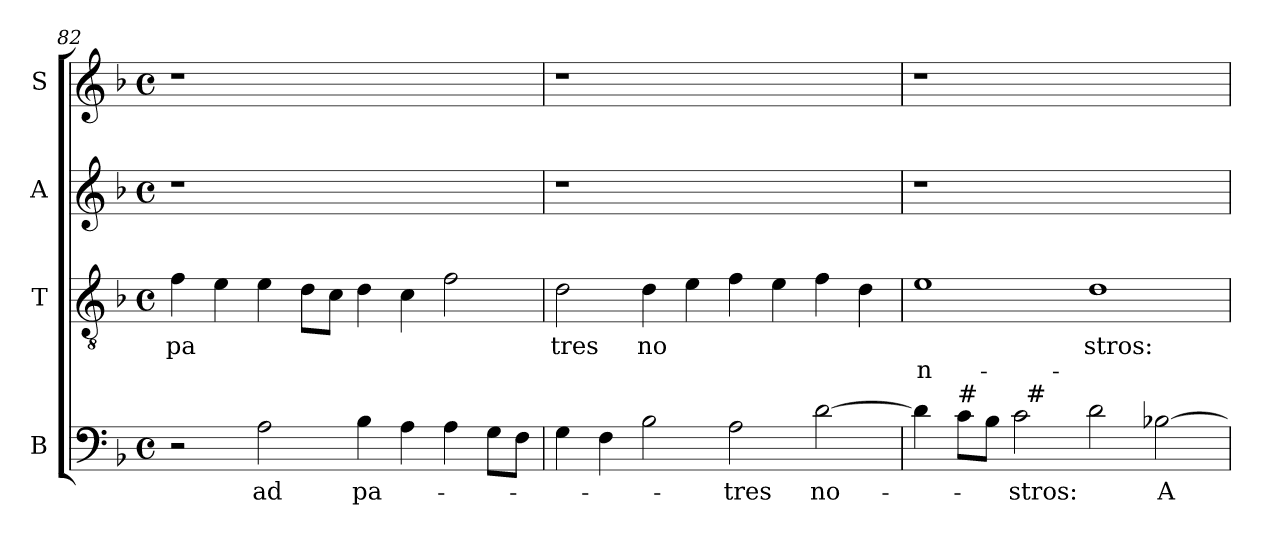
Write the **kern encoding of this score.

**kern	**text	**kern	**text	**text	**kern	**kern
*part4	*part4	*part3	*part3	*part3	*part2	*part1
*staff4	*staff4	*staff3	*staff3	*staff3	*staff2	*staff1
*I"B	*	*I"T	*	*	*I"A	*I"S
*I'B	*	*I'T	*	*	*I'A	*I'S
!!LO:PB:g=z
*clefF4	*	*clefGv2	*	*	*clefG2	*clefG2
*k[b-]	*	*k[b-]	*	*	*k[b-]	*k[b-]
*F:	*	*F:	*	*	*F:	*F:
*M4/4	*	*M4/4	*	*	*M4/4	*M4/4
*met(c)	*	*met(c)	*	*	*met(c)	*met(c)
=82	=82	=82	=82	=82	=82	=82
!	!	!	!LO:LY:b	!	!	!
2r	.	4f\	pa	.	1r	1r
.	.	4e\	.	.	.	.
!	!LO:LY:b:cj	!	!	!	!	!
2A\	ad	4e\	.	.	.	.
.	.	8d\L	.	.	.	.
.	.	8c\J	.	.	.	.
!	!LO:LY:b	!	!	!	!	!
4B-\	pa-	4d\	.	.	1ryy	1ryy
4A\	.	4c\	.	.	.	.
4A\	.	2f\	.	.	.	.
8G\L	.	.	.	.	.	.
8F\J	.	.	.	.	.	.
=83	=83	=83	=83	=83	=83	=83
!	!	!	!LO:LY:b:cj	!	!	!
4G\	.	2d\	tres	.	1r	1r
4F\	.	.	.	.	.	.
!	!	!	!LO:LY:b:cj	!	!	!
2B-\	.	4d\	no	.	.	.
.	.	4e\	.	.	.	.
!	!LO:LY:b:cj	!	!	!	!	!
2A\	-tres	4f\	.	.	1ryy	1ryy
.	.	4e\	.	.	.	.
!	!LO:LY:b:cj	!	!	!	!	!
[>2d\	no-	4f\	.	.	.	.
.	.	4d\	.	.	.	.
=84	=84	=84	=84	=84	=84	=84
!	!	!	!	!LO:LY:b	!	!
*^	*	*	*	*	*	*
4d\]	2ryy	.	1e	.	n-	1r	1r
!LO:TX:a:t=#	!	!	!	!	!	!	!
8c\L	.	.	.	.	.	.	.
8B-\J	.	.	.	.	.	.	.
!	!	!LO:LY:b	!	!	!	!	!
2c\	32ryy	-stros:	.	.	.	.	.
!	!LO:TX:a:t=#	!	!	!	!	!	!
.	1ryy	.	.	.	.	.	.
!	!	!	!	!LO:LY:b:cj	!	!	!
2d\	.	.	1d	-stros:	.	1ryy	1ryy
!	!	!LO:LY:b:cj	!	!	!	!	!
[>2B-X\	.	A-	.	.	.	.	.
.	4...ryy	.	.	.	.	.	.
*v	*v	*	*	*	*	*	*
=	=	=	=	=	=	=
*-	*-	*-	*-	*-	*-	*-
